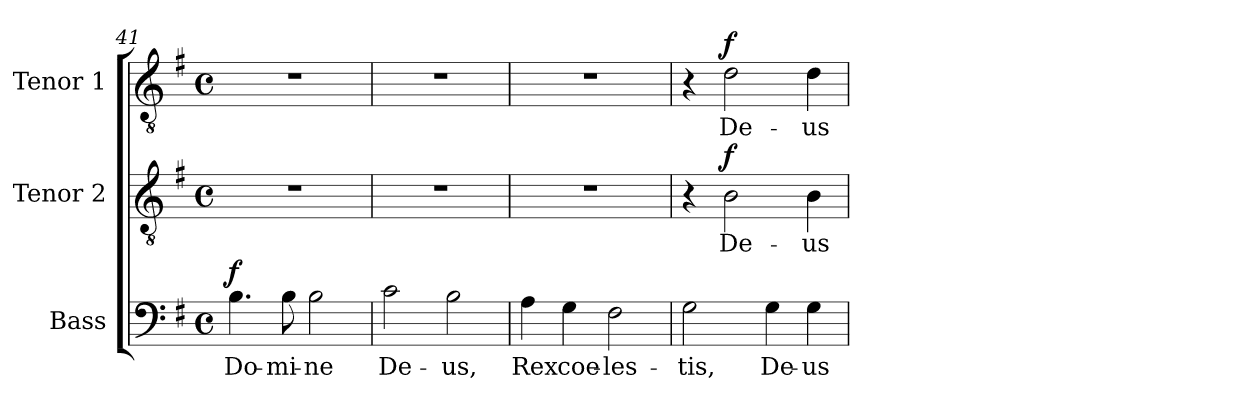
**kern	**text	**dynam	**kern	**text	**dynam	**kern	**text	**dynam
*part3	*part3	*part3	*part2	*part2	*part2	*part1	*part1	*part1
*staff3	*staff3	*staff3	*staff2	*staff2	*staff2	*staff1	*staff1	*staff1
*I"Bass	*	*	*I"Tenor 2	*	*	*I"Tenor 1	*	*
*I'B.	*	*	*I'T. 2	*	*	*I'T. 1	*	*
*clefF4	*	*	*clefGv2	*	*	*clefGv2	*	*
*k[f#]	*	*	*k[f#]	*	*	*k[f#]	*	*
*G:	*	*	*G:	*	*	*G:	*	*
*M4/4	*	*	*M4/4	*	*	*M4/4	*	*
*met(c)	*	*	*met(c)	*	*	*met(c)	*	*
=41	=41	=41	=41	=41	=41	=41	=41	=41
!	!LO:LY:b	!LO:DY:a	!	!	!	!	!	!
4.B\	Do-	f	1r	.	.	1r	.	.
!	!LO:LY:b	!	!	!	!	!	!	!
8B\	-mi-	.	.	.	.	.	.	.
!	!LO:LY:b	!	!	!	!	!	!	!
2B\	-ne	.	.	.	.	.	.	.
=42	=42	=42	=42	=42	=42	=42	=42	=42
!	!LO:LY:b	!	!	!	!	!	!	!
2c\	De-	.	1r	.	.	1r	.	.
!	!LO:LY:b	!	!	!	!	!	!	!
2B\	-us,	.	.	.	.	.	.	.
=43	=43	=43	=43	=43	=43	=43	=43	=43
!	!LO:LY:b	!	!	!	!	!	!	!
4A\	Rex	.	1r	.	.	1r	.	.
!	!LO:LY:b	!	!	!	!	!	!	!
4G\	coe-	.	.	.	.	.	.	.
!	!LO:LY:b	!	!	!	!	!	!	!
2F#\	-les-	.	.	.	.	.	.	.
=44	=44	=44	=44	=44	=44	=44	=44	=44
!	!LO:LY:b	!	!	!	!	!	!	!
2G\	-tis,	.	4r	.	.	4r	.	.
!	!	!	!	!LO:LY:b	!LO:DY:a	!	!LO:LY:b	!LO:DY:a
.	.	.	2B\	De-	f	2d\	De-	f
!	!LO:LY:b	!	!	!	!	!	!	!
4G\	De-	.	.	.	.	.	.	.
!	!LO:LY:b	!	!	!LO:LY:b	!	!	!LO:LY:b	!
4G\	-us	.	4B\	-us	.	4d\	-us	.
=	=	=	=	=	=	=	=	=
*-	*-	*-	*-	*-	*-	*-	*-	*-
